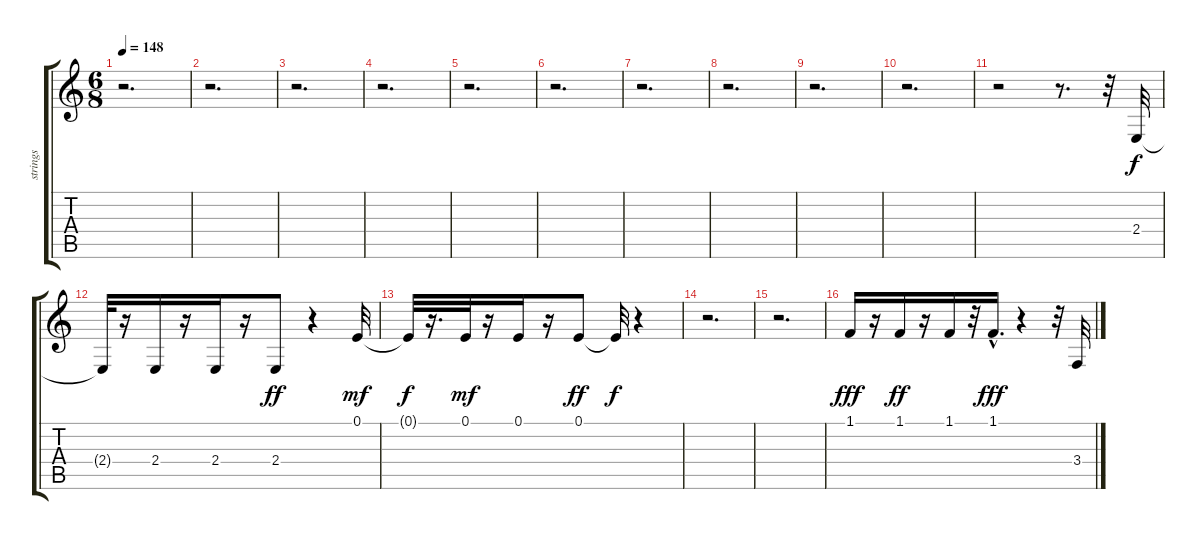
\track ("strings" "strings") {instrument stringensemble1}
\staff {score tabs}
\tuning (E4 B3 G3 D3 A2 E2) {hide}
\ts (6 8)
\tempo 148
\clef g2
\ks c
r.2{d dy f} |
r.2{d} |
r.2{d} |
r.2{d} |
r.2{d} |
r.2{d} |
r.2{d} |
r.2{d} |
r.2{d} |
r.2{d} |
r.2 r.8{d} r.32 2.4.32 |
2.4{t}.32 r.16 2.4.16 r.16 2.4.16 r.16 2.4.8{dy ff} r.4 0.1.32{dy mf} |
0.1{t}.32{dy f} r.16{d} 0.1.32{dy mf} r.16 0.1.16 r.16 0.1.8{dy ff} 0.1{t}.32{dy f} r.4 |
r.2{d} |
r.2{d} |
1.1.16{dy fff} r.16 1.1.16{dy ff} r.16 1.1.16 r.32 1.1{hac}.16{d dy fff} r.4 r.32 3.4.32
